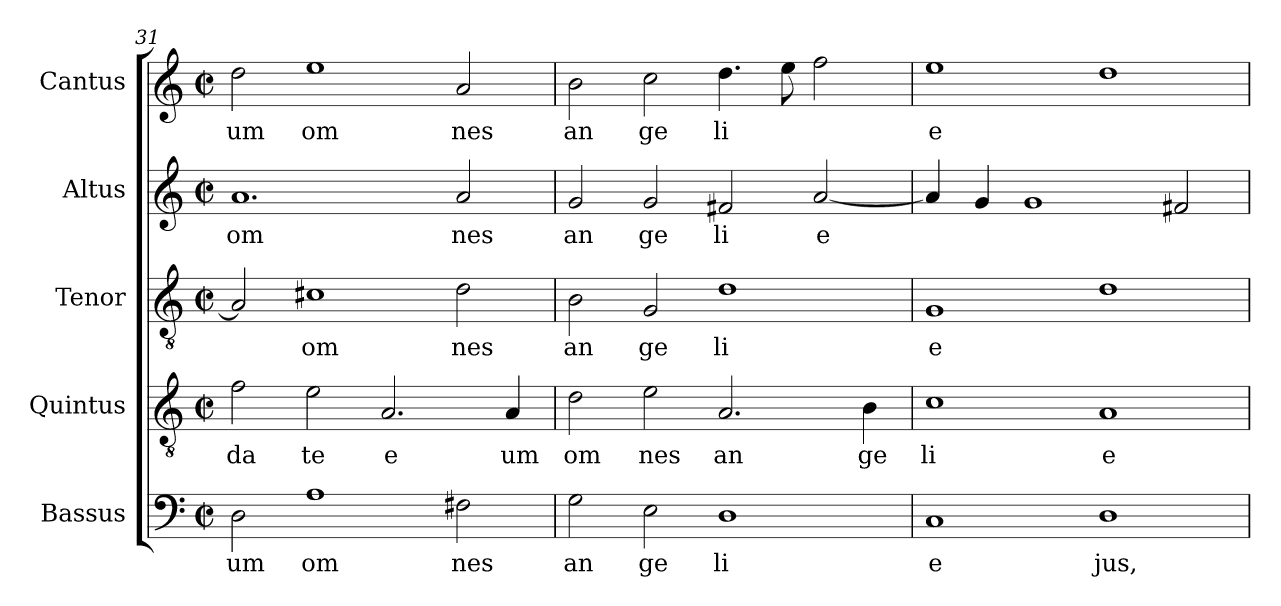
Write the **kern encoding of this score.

**kern	**text	**kern	**text	**kern	**text	**kern	**text	**kern	**text
*part5	*part5	*part4	*part4	*part3	*part3	*part2	*part2	*part1	*part1
*staff5	*staff5	*staff4	*staff4	*staff3	*staff3	*staff2	*staff2	*staff1	*staff1
*I"Bassus	*	*I"Quintus	*	*I"Tenor	*	*I"Altus	*	*I"Cantus	*
!!LO:PB:g=z
*clefF4	*	*clefGv2	*	*clefGv2	*	*clefG2	*	*clefG2	*
*k[]	*	*k[]	*	*k[]	*	*k[]	*	*k[]	*
*C:	*	*C:	*	*C:	*	*C:	*	*C:	*
*M2/2	*	*M2/2	*	*M2/2	*	*M2/2	*	*M2/2	*
*met(c|)	*	*met(c|)	*	*met(c|)	*	*met(c|)	*	*met(c|)	*
=31	=31	=31	=31	=31	=31	=31	=31	=31	=31
!	!LO:LY:b:cj	!	!LO:LY:b:cj	!	!LO:LY:b:cj	!	!LO:LY:b:cj	!	!LO:LY:b:cj
2D\	um	2f\	da	2A/]	.	1.a	om	2dd\	um
!	!LO:LY:b:cj	!	!LO:LY:b:cj	!	!LO:LY:b:cj	!	!	!	!LO:LY:b:cj
1A	om	2e\	te	1c#X	om	.	.	1ee	om
!	!	!	!LO:LY:b:cj	!	!	!	!	!	!
.	.	2.A/	e	.	.	.	.	.	.
!	!LO:LY:b:cj	!	!	!	!LO:LY:b:cj	!	!LO:LY:b:cj	!	!LO:LY:b:cj
2F#X\	nes	.	.	2d\	nes	2a/	nes	2a/	nes
!	!	!	!LO:LY:b:cj	!	!	!	!	!	!
.	.	4A/	um	.	.	.	.	.	.
=32	=32	=32	=32	=32	=32	=32	=32	=32	=32
!	!LO:LY:b:cj	!	!LO:LY:b:cj	!	!LO:LY:b:cj	!	!LO:LY:b:cj	!	!LO:LY:b:cj
2G\	an	2d\	om	2B\	an	2g/	an	2b\	an
!	!LO:LY:b:cj	!	!LO:LY:b:cj	!	!LO:LY:b:cj	!	!LO:LY:b:cj	!	!LO:LY:b:cj
2E\	ge	2e\	nes	2G/	ge	2g/	ge	2cc\	ge
!	!LO:LY:b:cj	!	!LO:LY:b:cj	!	!LO:LY:b:cj	!	!LO:LY:b:cj	!	!LO:LY:b:cj
1D	li	2.A/	an	1d	li	2f#X/	li	4.dd\	li
!	!	!	!	!	!	!	!	!	!LO:LY:b:cj
.	.	.	.	.	.	.	.	8ee\	.
!	!	!	!	!	!	!	!LO:LY:b:cj	!	!LO:LY:b:cj
.	.	.	.	.	.	[<2a/	e	2ff\	.
!	!	!	!LO:LY:b:cj	!	!	!	!	!	!
.	.	4B\	ge	.	.	.	.	.	.
=33	=33	=33	=33	=33	=33	=33	=33	=33	=33
!	!LO:LY:b:cj	!	!LO:LY:b:cj	!	!LO:LY:b:cj	!	!LO:LY:b:cj	!	!LO:LY:b:cj
1C	e	1c	li	1G	e	4a/]	.	1ee	e
!	!	!	!	!	!	!	!LO:LY:b:cj	!	!
.	.	.	.	.	.	4g/	.	.	.
!	!	!	!	!	!	!	!LO:LY:b:cj	!	!
.	.	.	.	.	.	1g	.	.	.
!	!LO:LY:b:cj	!	!LO:LY:b:cj	!	!LO:LY:b:cj	!	!	!	!LO:LY:b:cj
1D	jus,	1A	e	1d	.	.	.	1dd	.
!	!	!	!	!	!	!	!LO:LY:b:cj	!	!
.	.	.	.	.	.	2f#X/	.	.	.
=	=	=	=	=	=	=	=	=	=
*-	*-	*-	*-	*-	*-	*-	*-	*-	*-
